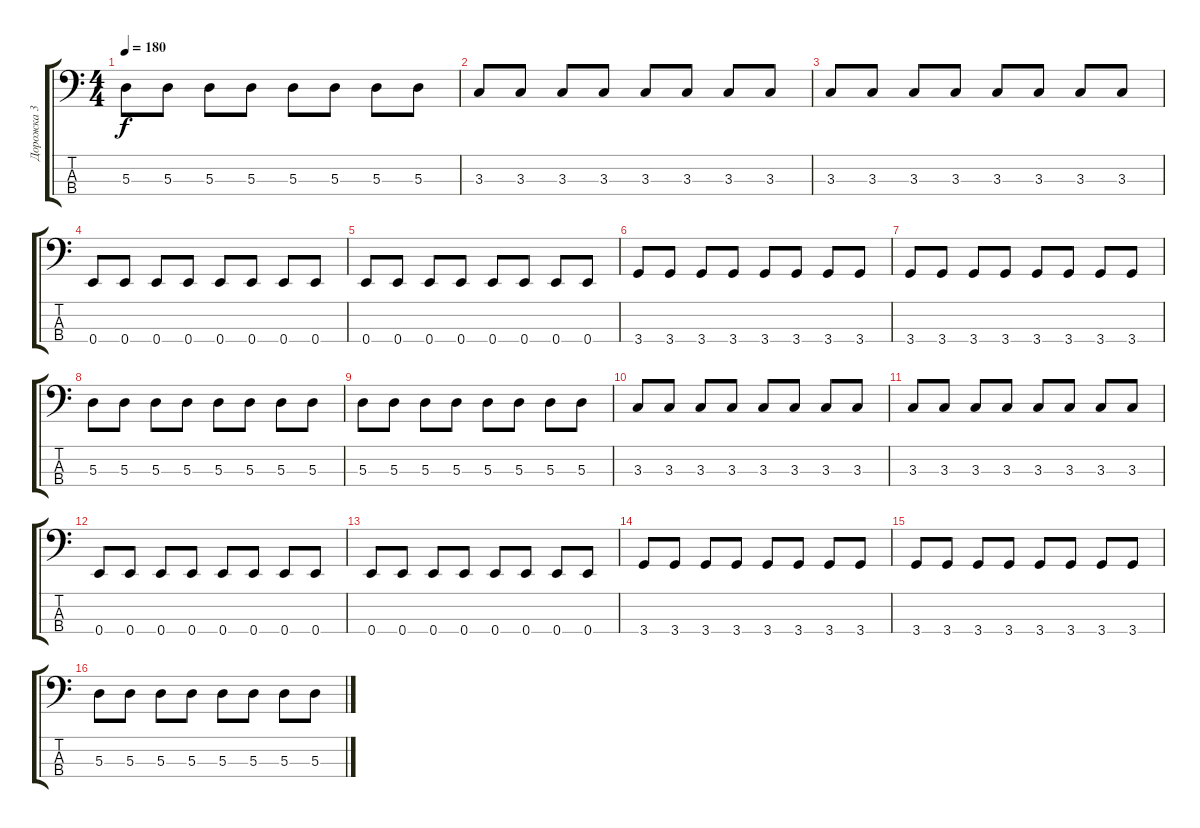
\track ("Дорожка 3" "Дорожка 3") {instrument electricbasspick}
\staff {score tabs}
\tuning (G2 D2 A1 E1) {hide}
\ts (4 4)
\tempo 180
\clef f4
\ks c
5.3.8{dy f} 5.3.8 5.3.8 5.3.8 5.3.8 5.3.8 5.3.8 5.3.8 |
3.3.8 3.3.8 3.3.8 3.3.8 3.3.8 3.3.8 3.3.8 3.3.8 |
3.3.8 3.3.8 3.3.8 3.3.8 3.3.8 3.3.8 3.3.8 3.3.8 |
0.4.8 0.4.8 0.4.8 0.4.8 0.4.8 0.4.8 0.4.8 0.4.8 |
0.4.8 0.4.8 0.4.8 0.4.8 0.4.8 0.4.8 0.4.8 0.4.8 |
3.4.8 3.4.8 3.4.8 3.4.8 3.4.8 3.4.8 3.4.8 3.4.8 |
3.4.8 3.4.8 3.4.8 3.4.8 3.4.8 3.4.8 3.4.8 3.4.8 |
5.3.8 5.3.8 5.3.8 5.3.8 5.3.8 5.3.8 5.3.8 5.3.8 |
5.3.8 5.3.8 5.3.8 5.3.8 5.3.8 5.3.8 5.3.8 5.3.8 |
3.3.8 3.3.8 3.3.8 3.3.8 3.3.8 3.3.8 3.3.8 3.3.8 |
3.3.8 3.3.8 3.3.8 3.3.8 3.3.8 3.3.8 3.3.8 3.3.8 |
0.4.8 0.4.8 0.4.8 0.4.8 0.4.8 0.4.8 0.4.8 0.4.8 |
0.4.8 0.4.8 0.4.8 0.4.8 0.4.8 0.4.8 0.4.8 0.4.8 |
3.4.8 3.4.8 3.4.8 3.4.8 3.4.8 3.4.8 3.4.8 3.4.8 |
3.4.8 3.4.8 3.4.8 3.4.8 3.4.8 3.4.8 3.4.8 3.4.8 |
5.3.8 5.3.8 5.3.8 5.3.8 5.3.8 5.3.8 5.3.8 5.3.8
